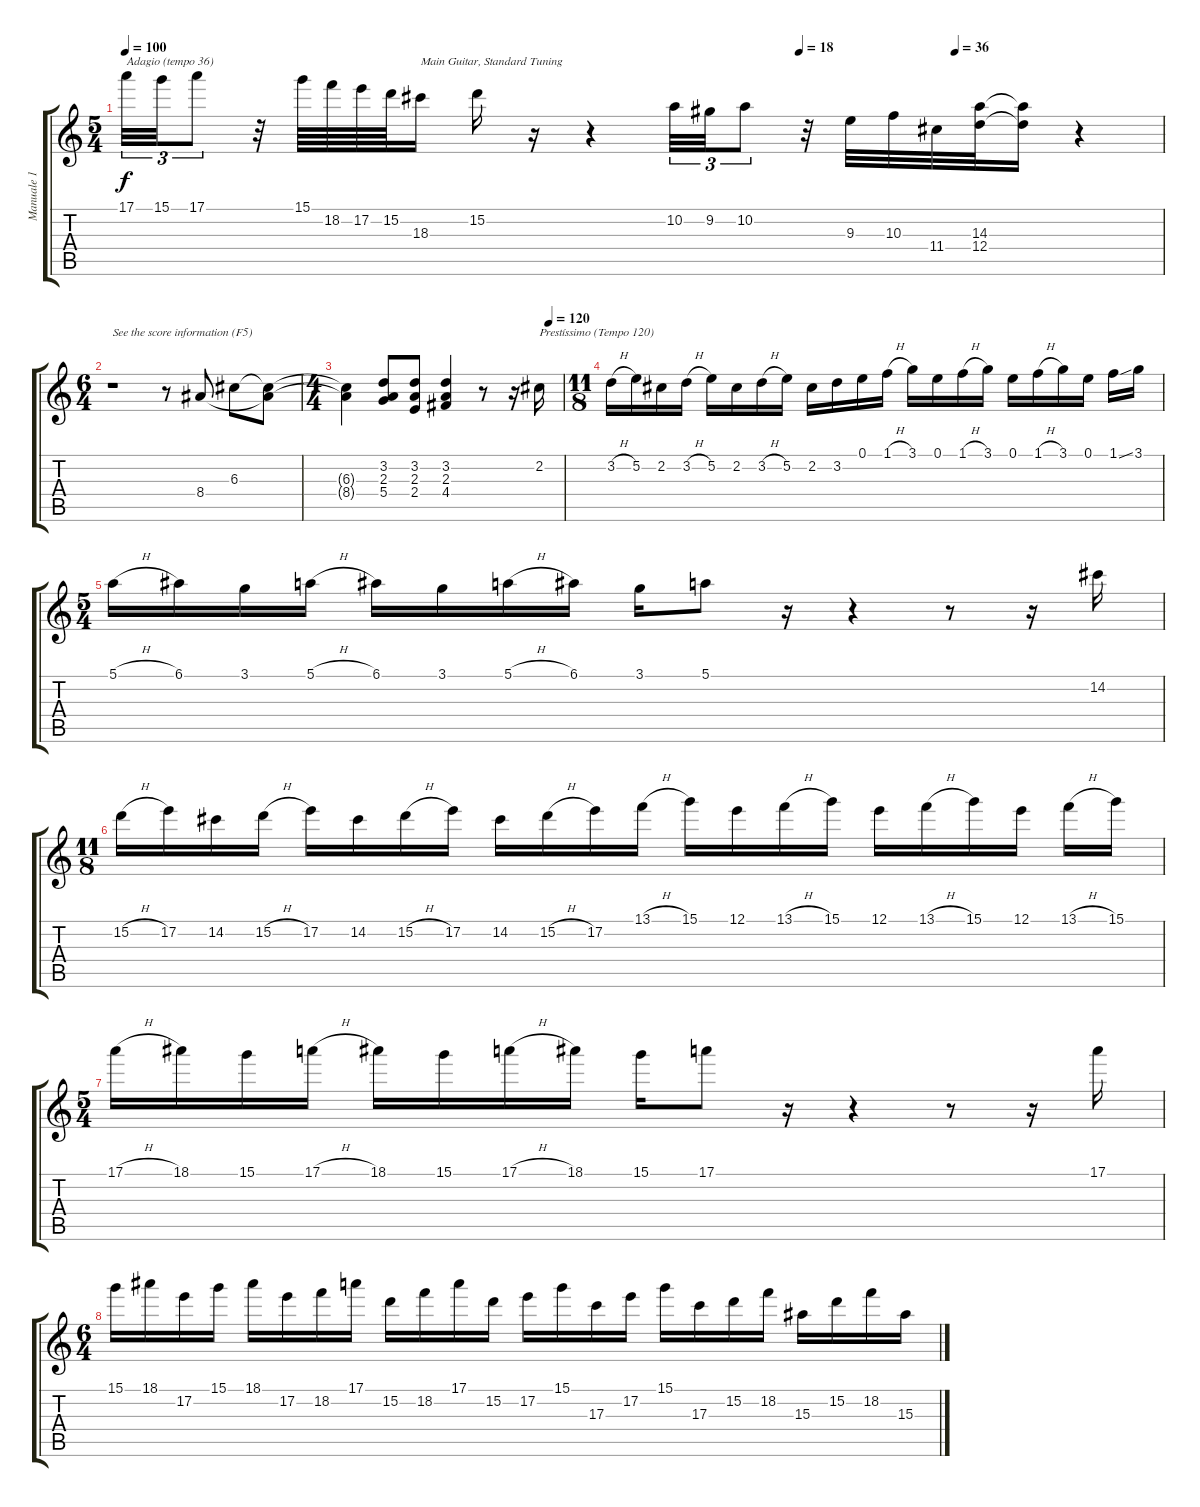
\track ("Manuale 1" "Manuale 1") {instrument overdrivenguitar}
\staff {score tabs}
\tuning (E4 B3 G3 D3 A2 E2) {hide}
\ts (5 4)
\tempo 100
\tempo (18 0.65)
\tempo (36 0.8)
\tempo 100
\clef g2
\ks c
17.1.32{tu (3 2) txt "Adagio (tempo 36)" dy f instrument overdrivenguitar} 15.1.32{tu (3 2)} 17.1.8{tu (3 2)} r.32 15.1.64 18.2.64 17.2.64 15.2.64 18.3.16{txt "Main Guitar, Standard Tuning"} 15.2.16 r.16 r.4 10.2.32{tu (3 2)} 9.2.32{tu (3 2)} 10.2.8{tu (3 2)} r.32 9.3.32 10.3.32 11.4.32 (14.3 12.4).32 (14.3{t} 12.4{t}).16 r.4 |
\ts (6 4)
r.1{txt "See the score information (F5)"} r.8 8.4.8 6.3.8 (6.3{t} 8.4{t}).8 |
\ts (4 4)
\tempo (120 0.9375)
(6.3{t} 8.4{t}).4 (3.2 2.3 5.4).8 (3.2 2.3 2.4).8 (3.2 2.3 4.4).4 r.8 r.16 2.2.16{txt "Prestíssimo (Tempo 120)"} |
\ts (11 8)
3.2{h}.16 5.2.16 2.2.16 3.2{h}.16 5.2.16 2.2.16 3.2{h}.16 5.2.16 2.2.16 3.2.16 0.1.16 1.1{h}.16 3.1.16 0.1.16 1.1{h}.16 3.1.16 0.1.16 1.1{h}.16 3.1.16 0.1.16 1.1{ss}.16 3.1.16 |
\ts (5 4)
5.1{h}.16 6.1.16 3.1.16 5.1{h}.16 6.1.16 3.1.16 5.1{h}.16 6.1.16 3.1.16 5.1.8 r.16 r.4 r.8 r.16 14.2.16 |
\ts (11 8)
15.2{h}.16 17.2.16 14.2.16 15.2{h}.16 17.2.16 14.2.16 15.2{h}.16 17.2.16 14.2.16 15.2{h}.16 17.2.16 13.1{h}.16 15.1.16 12.1.16 13.1{h}.16 15.1.16 12.1.16 13.1{h}.16 15.1.16 12.1.16 13.1{h}.16 15.1.16 |
\ts (5 4)
17.1{h}.16 18.1.16 15.1.16 17.1{h}.16 18.1.16 15.1.16 17.1{h}.16 18.1.16 15.1.16 17.1.8 r.16 r.4 r.8 r.16 17.1.16 |
\ts (6 4)
15.1.16 18.1.16 17.2.16 15.1.16 18.1.16 17.2.16 18.2.16 17.1.16 15.2.16 18.2.16 17.1.16 15.2.16 17.2.16 15.1.16 17.3.16 17.2.16 15.1.16 17.3.16 15.2.16 18.2.16 15.3.16 15.2.16 18.2.16 15.3.16
